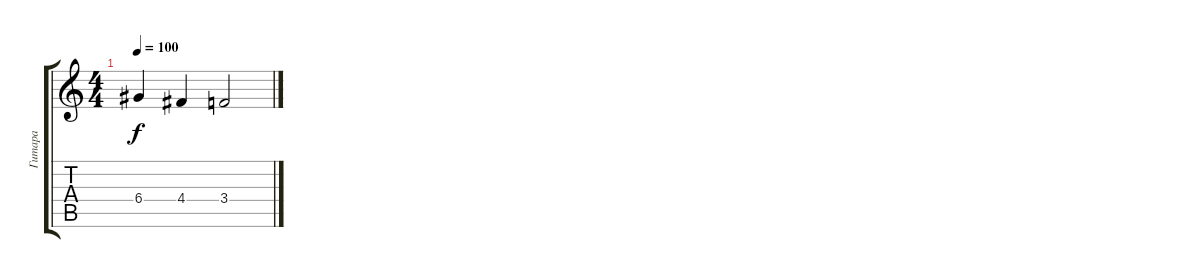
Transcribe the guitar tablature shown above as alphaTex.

\track ("Гитара" "Гитара") {instrument overdrivenguitar}
\staff {score tabs}
\tuning (E4 B3 G3 D3 A2 E2) {hide}
\ts (4 4)
\tempo 100
\clef g2
\ks c
6.4.4{dy f} 4.4.4 3.4.2
